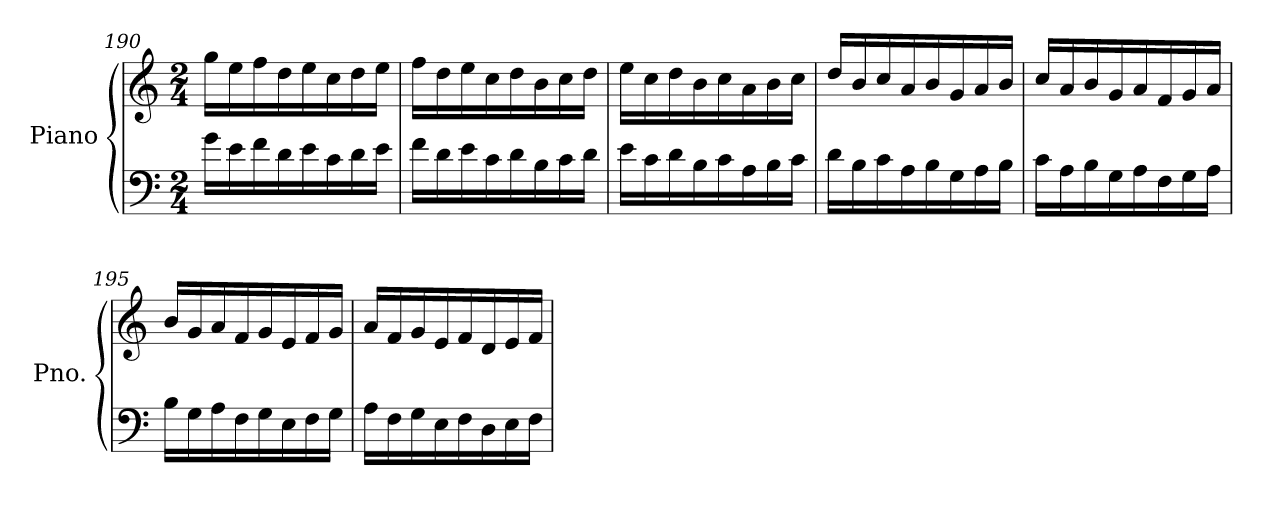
**kern	**kern
*part1	*part1
*staff2	*staff1
*I"Piano	*
*I'Pno.	*
*clefF4	*clefG2
*k[]	*k[]
*M2/4	*M2/4
=190	=190
16g\LL	16gg\LL
16e\	16ee\
16f\	16ff\
16d\	16dd\
16e\	16ee\
16c\	16cc\
16d\	16dd\
16e\JJ	16ee\JJ
=191	=191
16f\LL	16ff\LL
16d\	16dd\
16e\	16ee\
16c\	16cc\
16d\	16dd\
16B\	16b\
16c\	16cc\
16d\JJ	16dd\JJ
=192	=192
16e\LL	16ee\LL
16c\	16cc\
16d\	16dd\
16B\	16b\
16c\	16cc\
16A\	16a\
16B\	16b\
16c\JJ	16cc\JJ
!!LO:LB:g=z
=193	=193
16d\LL	16dd/LL
16B\	16b/
16c\	16cc/
16A\	16a/
16B\	16b/
16G\	16g/
16A\	16a/
16B\JJ	16b/JJ
=194	=194
16c\LL	16cc/LL
16A\	16a/
16B\	16b/
16G\	16g/
16A\	16a/
16F\	16f/
16G\	16g/
16A\JJ	16a/JJ
=195	=195
16B\LL	16b/LL
16G\	16g/
16A\	16a/
16F\	16f/
16G\	16g/
16E\	16e/
16F\	16f/
16G\JJ	16g/JJ
=196	=196
16A\LL	16a/LL
16F\	16f/
16G\	16g/
16E\	16e/
16F\	16f/
16D\	16d/
16E\	16e/
16F\JJ	16f/JJ
=	=
*-	*-
